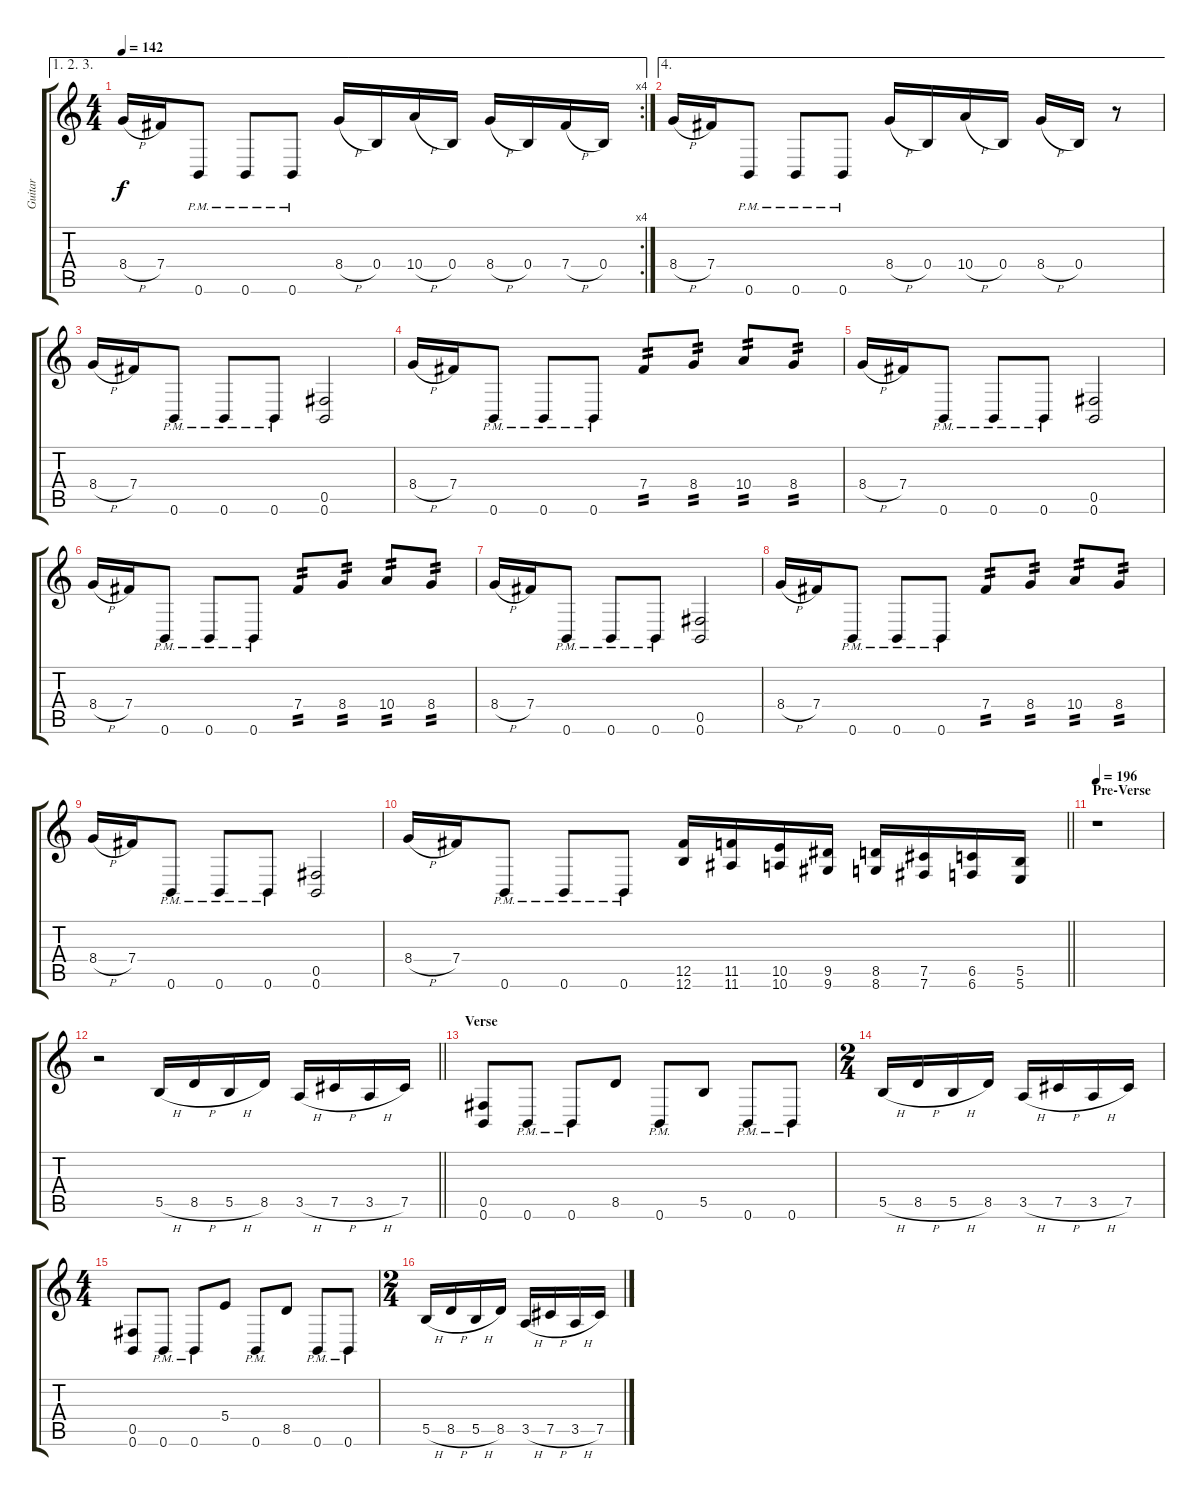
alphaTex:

\track ("Guitar" "Guitar") {instrument distortionguitar}
\staff {score tabs}
\tuning (Db4 Ab3 E3 B2 Gb2 B1) {hide}
\ae (1 2 3)
\rc 4
\ts (4 4)
\tempo 142
\clef g2
\ks c
8.4{h}.16{dy f} 7.4.16 0.6{pm}.8 0.6{pm}.8 0.6{pm}.8 8.4{h}.16 0.4.16 10.4{h}.16 0.4.16 8.4{h}.16 0.4.16 7.4{h}.16 0.4.16 |
\ae 4
8.4{h}.16 7.4.16 0.6{pm}.8 0.6{pm}.8 0.6{pm}.8 8.4{h}.16 0.4.16 10.4{h}.16 0.4.16 8.4{h}.16 0.4.16 r.8 |
8.4{h}.16 7.4.16 0.6{pm}.8 0.6{pm}.8 0.6{pm}.8 (0.5 0.6).2 |
8.4{h}.16 7.4.16 0.6{pm}.8 0.6{pm}.8 0.6{pm}.8 7.4.8{tp 2} 8.4.8{tp 2} 10.4.8{tp 2} 8.4.8{tp 2} |
8.4{h}.16 7.4.16 0.6{pm}.8 0.6{pm}.8 0.6{pm}.8 (0.5 0.6).2 |
8.4{h}.16 7.4.16 0.6{pm}.8 0.6{pm}.8 0.6{pm}.8 7.4.8{tp 2} 8.4.8{tp 2} 10.4.8{tp 2} 8.4.8{tp 2} |
8.4{h}.16 7.4.16 0.6{pm}.8 0.6{pm}.8 0.6{pm}.8 (0.5 0.6).2 |
8.4{h}.16 7.4.16 0.6{pm}.8 0.6{pm}.8 0.6{pm}.8 7.4.8{tp 2} 8.4.8{tp 2} 10.4.8{tp 2} 8.4.8{tp 2} |
8.4{h}.16 7.4.16 0.6{pm}.8 0.6{pm}.8 0.6{pm}.8 (0.5 0.6).2 |
\barLineRight lightlight
8.4{h}.16 7.4.16 0.6{pm}.8 0.6{pm}.8 0.6{pm}.8 (12.5 12.6).16{instrument guitarfretnoise} (11.5 11.6).16 (10.5 10.6).16 (9.5 9.6).16 (8.5 8.6).16 (7.5 7.6).16 (6.5 6.6).16 (5.5 5.6).16 |
\section ("" "Pre-Verse")
\tempo 196
r.1{instrument distortionguitar} |
\barLineRight lightlight
r.2 5.5{h}.16 8.5{h}.16 5.5{h}.16 8.5.16 3.5{h}.16 7.5{h}.16 3.5{h}.16 7.5.16 |
\section ("" "Verse")
(0.5 0.6).8 0.6{pm}.8 0.6{pm}.8 8.5.8 0.6{pm}.8 5.5.8 0.6{pm}.8 0.6{pm}.8 |
\ts (2 4)
5.5{h}.16 8.5{h}.16 5.5{h}.16 8.5.16 3.5{h}.16 7.5{h}.16 3.5{h}.16 7.5.16 |
\ts (4 4)
(0.5 0.6).8 0.6{pm}.8 0.6{pm}.8 5.4.8 0.6{pm}.8 8.5.8 0.6{pm}.8 0.6{pm}.8 |
\ts (2 4)
5.5{h}.16 8.5{h}.16 5.5{h}.16 8.5.16 3.5{h}.16 7.5{h}.16 3.5{h}.16 7.5.16
